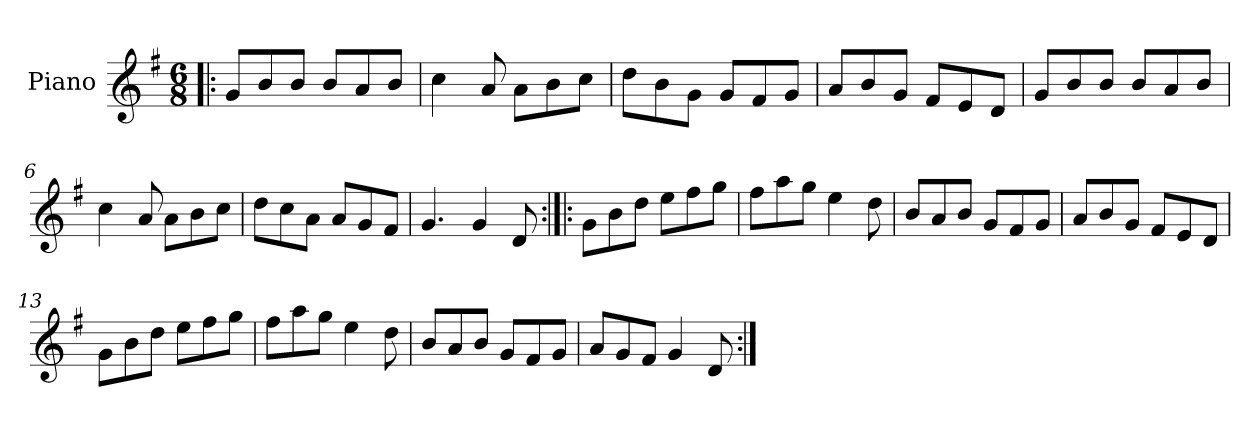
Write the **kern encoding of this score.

**kern
*part1
*staff1
*I"Piano
*I'Pno
*clefG2
*k[f#]
*G:
*M6/8
=1!|:
8g/L
8b/
8b/J
8b/L
8a/
8b/J
=2
4cc\
8a/
8a\L
8b\
8cc\J
=3
8dd\L
8b\
8g\J
8g/L
8f#/
8g/J
=4
8a/L
8b/
8g/J
8f#/L
8e/
8d/J
=5
8g/L
8b/
8b/J
8b/L
8a/
8b/J
=6
4cc\
8a/
8a\L
8b\
8cc\J
=7
8dd\L
8cc\
8a\J
8a/L
8g/
8f#/J
=8
4.g/
4g/
8d/
=9:|!|:
8g\L
8b\
8dd\J
8ee\L
8ff#\
8gg\J
=10
8ff#\L
8aa\
8gg\J
4ee\
8dd\
=11
8b/L
8a/
8b/J
8g/L
8f#/
8g/J
=12
8a/L
8b/
8g/J
8f#/L
8e/
8d/J
=13
8g\L
8b\
8dd\J
8ee\L
8ff#\
8gg\J
=14
8ff#\L
8aa\
8gg\J
4ee\
8dd\
=15
8b/L
8a/
8b/J
8g/L
8f#/
8g/J
=16
8a/L
8g/
8f#/J
4g/
8d/
=:|!
*-
